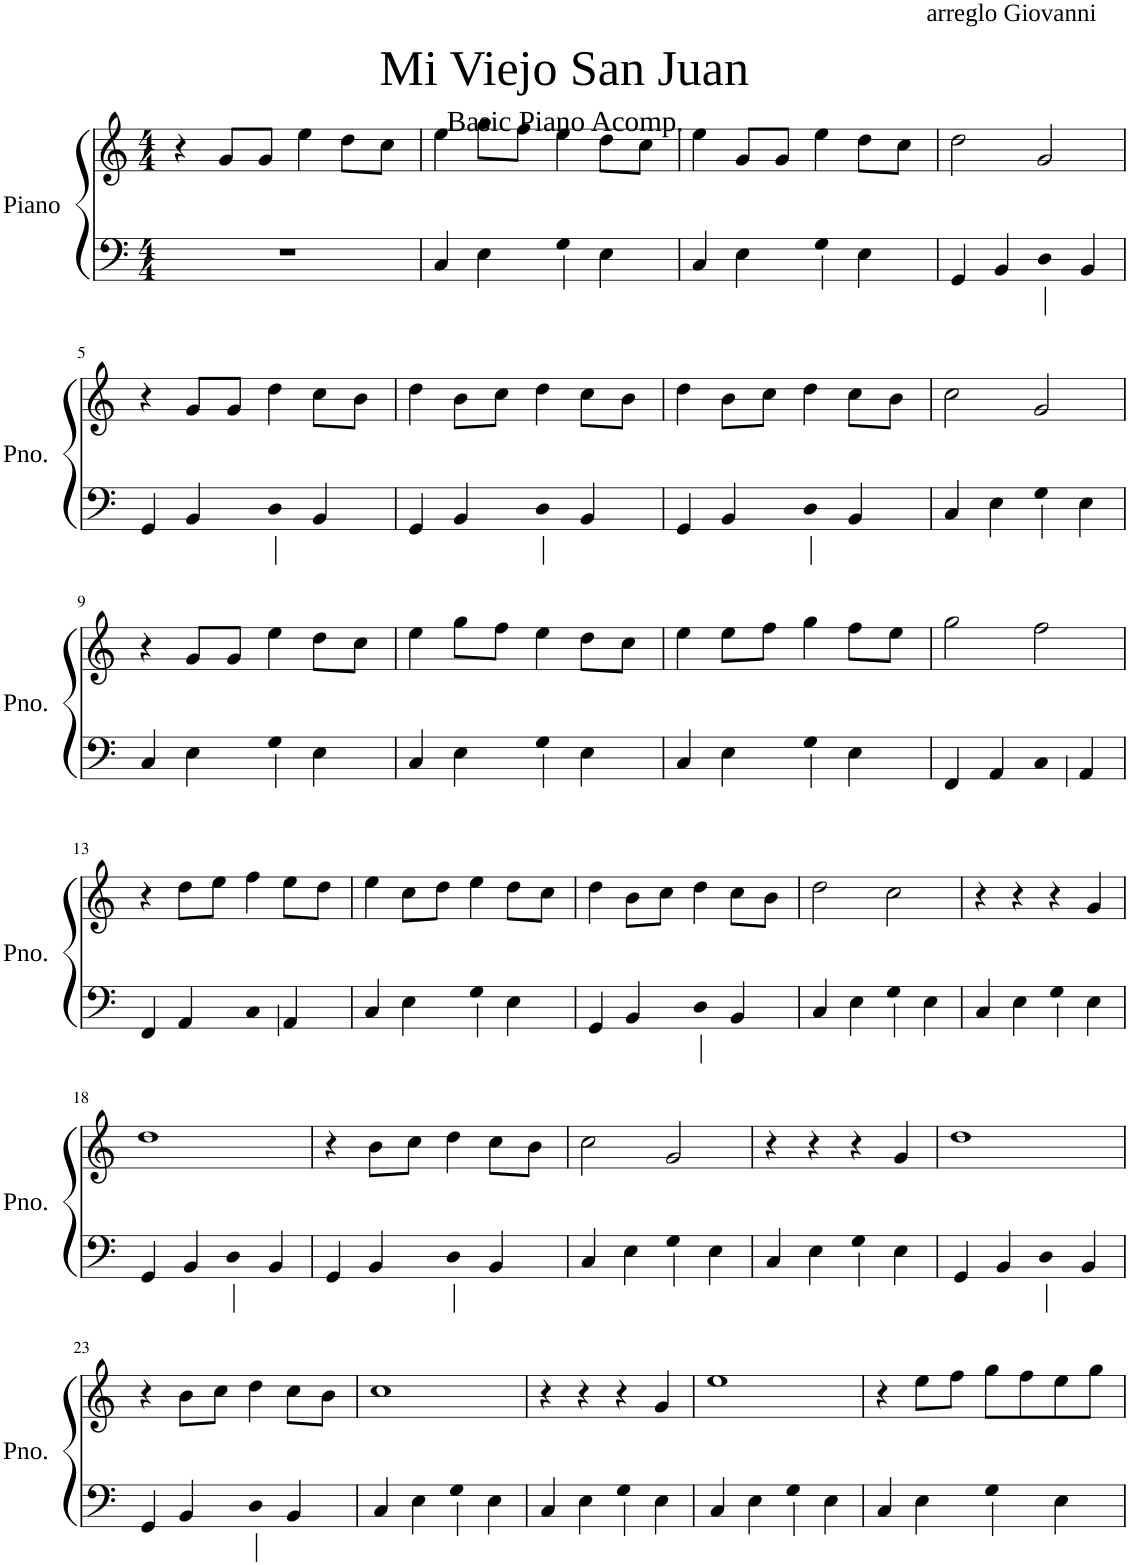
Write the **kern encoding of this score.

**kern	**kern
*part1	*part1
*staff2	*staff1
*I"Piano	*
*I'Pno.	*
*clefF4	*clefG2
*k[]	*k[]
*M4/4	*M4/4
=1	=1
1r	4r
.	8g/L
.	8g/J
.	4ee\
.	8dd\L
.	8cc\J
=2	=2
4C/	4ee\
4E\	8gg\L
.	8ff\J
4G\	4ee\
4E\	8dd\L
.	8cc\J
=3	=3
4C/	4ee\
4E\	8g/L
.	8g/J
4G\	4ee\
4E\	8dd\L
.	8cc\J
=4	=4
4GG/	2dd\
4BB/	.
4D\	2g/
4BB/	.
!!LO:LB:g=z
=5	=5
4GG/	4r
4BB/	8g/L
.	8g/J
4D\	4dd\
4BB/	8cc\L
.	8b\J
=6	=6
4GG/	4dd\
4BB/	8b\L
.	8cc\J
4D\	4dd\
4BB/	8cc\L
.	8b\J
=7	=7
4GG/	4dd\
4BB/	8b\L
.	8cc\J
4D\	4dd\
4BB/	8cc\L
.	8b\J
=8	=8
4C/	2cc\
4E\	.
4G\	2g/
4E\	.
!!LO:LB:g=z
=9	=9
4C/	4r
4E\	8g/L
.	8g/J
4G\	4ee\
4E\	8dd\L
.	8cc\J
=10	=10
4C/	4ee\
4E\	8gg\L
.	8ff\J
4G\	4ee\
4E\	8dd\L
.	8cc\J
=11	=11
4C/	4ee\
4E\	8ee\L
.	8ff\J
4G\	4gg\
4E\	8ff\L
.	8ee\J
=12	=12
4FF/	2gg\
4AA/	.
4C/	2ff\
4AA/	.
!!LO:LB:g=z
=13	=13
4FF/	4r
4AA/	8dd\L
.	8ee\J
4C/	4ff\
4AA/	8ee\L
.	8dd\J
=14	=14
4C/	4ee\
4E\	8cc\L
.	8dd\J
4G\	4ee\
4E\	8dd\L
.	8cc\J
=15	=15
4GG/	4dd\
4BB/	8b\L
.	8cc\J
4D\	4dd\
4BB/	8cc\L
.	8b\J
=16	=16
4C/	2dd\
4E\	.
4G\	2cc\
4E\	.
=17	=17
4C/	4r
4E\	4r
4G\	4r
4E\	4g/
!!LO:LB:g=z
=18	=18
4GG/	1dd
4BB/	.
4D\	.
4BB/	.
=19	=19
4GG/	4r
4BB/	8b\L
.	8cc\J
4D\	4dd\
4BB/	8cc\L
.	8b\J
=20	=20
4C/	2cc\
4E\	.
4G\	2g/
4E\	.
=21	=21
4C/	4r
4E\	4r
4G\	4r
4E\	4g/
=22	=22
4GG/	1dd
4BB/	.
4D\	.
4BB/	.
!!LO:LB:g=z
=23	=23
4GG/	4r
4BB/	8b\L
.	8cc\J
4D\	4dd\
4BB/	8cc\L
.	8b\J
=24	=24
4C/	1cc
4E\	.
4G\	.
4E\	.
=25	=25
4C/	4r
4E\	4r
4G\	4r
4E\	4g/
=26	=26
4C/	1ee
4E\	.
4G\	.
4E\	.
=27	=27
4C/	4r
4E\	8ee\L
.	8ff\J
4G\	8gg\L
.	8ff\
4E\	8ee\
.	8gg\J
=	=
*-	*-
